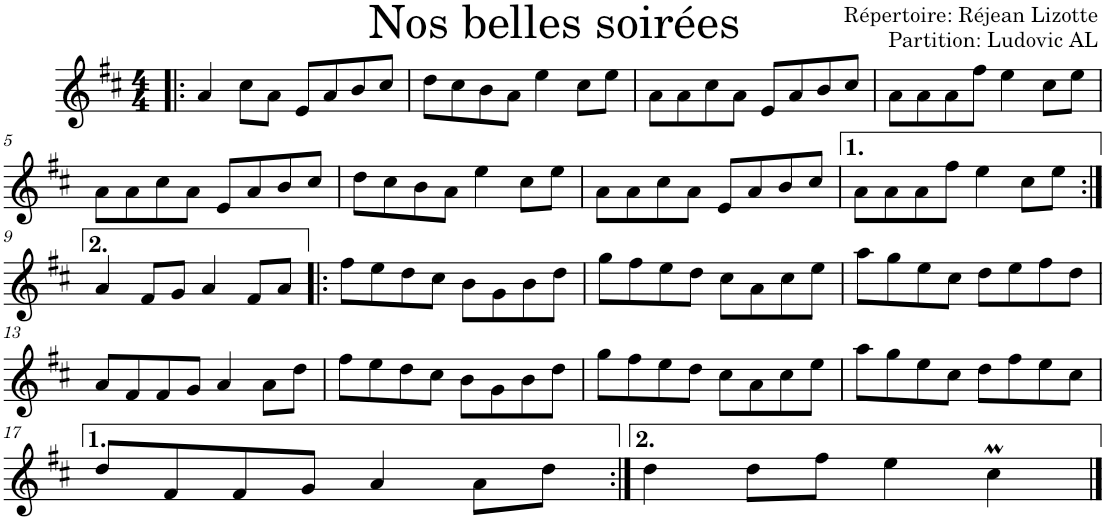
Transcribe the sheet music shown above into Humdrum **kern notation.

**kern
*part1
*staff1
*I"Violon
*I'Vln.
*clefG2
*k[f#c#]
*M4/4
=1!|:
4a/
8cc#\L
8a\J
8e/L
8a/
8b/
8cc#/J
=2
8dd\L
8cc#\
8b\
8a\J
4ee\
8cc#\L
8ee\J
=3
8a\L
8a\
8cc#\
8a\J
8e/L
8a/
8b/
8cc#/J
=4
8a\L
8a\
8a\
8ff#\J
4ee\
8cc#\L
8ee\J
!!LO:LB:g=z
=5
8a\L
8a\
8cc#\
8a\J
8e/L
8a/
8b/
8cc#/J
=6
8dd\L
8cc#\
8b\
8a\J
4ee\
8cc#\L
8ee\J
=7
8a\L
8a\
8cc#\
8a\J
8e/L
8a/
8b/
8cc#/J
=8
8a\L
8a\
8a\
8ff#\J
4ee\
8cc#\L
8ee\J
!!LO:LB:g=z
=9:|!
4a/
8f#/L
8g/J
4a/
8f#/L
8a/J
=10!|:
8ff#\L
8ee\
8dd\
8cc#\J
8b\L
8g\
8b\
8dd\J
=11
8gg\L
8ff#\
8ee\
8dd\J
8cc#\L
8a\
8cc#\
8ee\J
=12
8aa\L
8gg\
8ee\
8cc#\J
8dd\L
8ee\
8ff#\
8dd\J
!!LO:LB:g=z
=13
8a/L
8f#/
8f#/
8g/J
4a/
8a\L
8dd\J
=14
8ff#\L
8ee\
8dd\
8cc#\J
8b\L
8g\
8b\
8dd\J
=15
8gg\L
8ff#\
8ee\
8dd\J
8cc#\L
8a\
8cc#\
8ee\J
=16
8aa\L
8gg\
8ee\
8cc#\J
8dd\L
8ff#\
8ee\
8cc#\J
!!LO:LB:g=z
=17
8dd/L
8f#/
8f#/
8g/J
4a/
8a\L
8dd\J
=18:|!
4dd\
8dd\L
8ff#\J
4ee\
4cc#m\
==
*-
